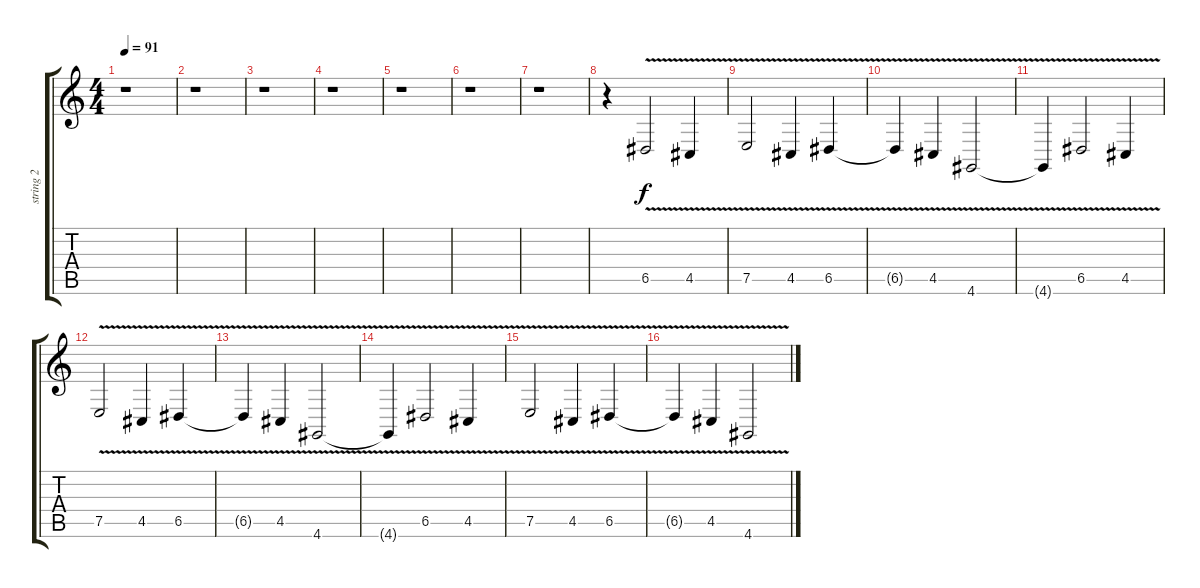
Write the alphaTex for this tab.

\track ("string 2" "string 2") {instrument stringensemble1}
\staff {score tabs}
\tuning (E4 B3 G3 D3 A2 E2) {hide}
\ts (4 4)
\tempo 91
\clef g2
\ks c
r.1{dy f} |
r.1 |
r.1 |
r.1 |
r.1 |
r.1 |
r.1 |
r.4 6.5{v}.2 4.5{v}.4 |
7.5{v}.2 4.5{v}.4 6.5{v}.4 |
6.5{v t}.4 4.5{v}.4 4.6{v}.2 |
4.6{t}.4 6.5{v}.2 4.5{v}.4 |
7.5{v}.2 4.5{v}.4 6.5{v}.4 |
6.5{v t}.4 4.5{v}.4 4.6{v}.2 |
4.6{t}.4 6.5{v}.2 4.5{v}.4 |
7.5{v}.2 4.5{v}.4 6.5{v}.4 |
6.5{v t}.4 4.5{v}.4 4.6{v}.2
